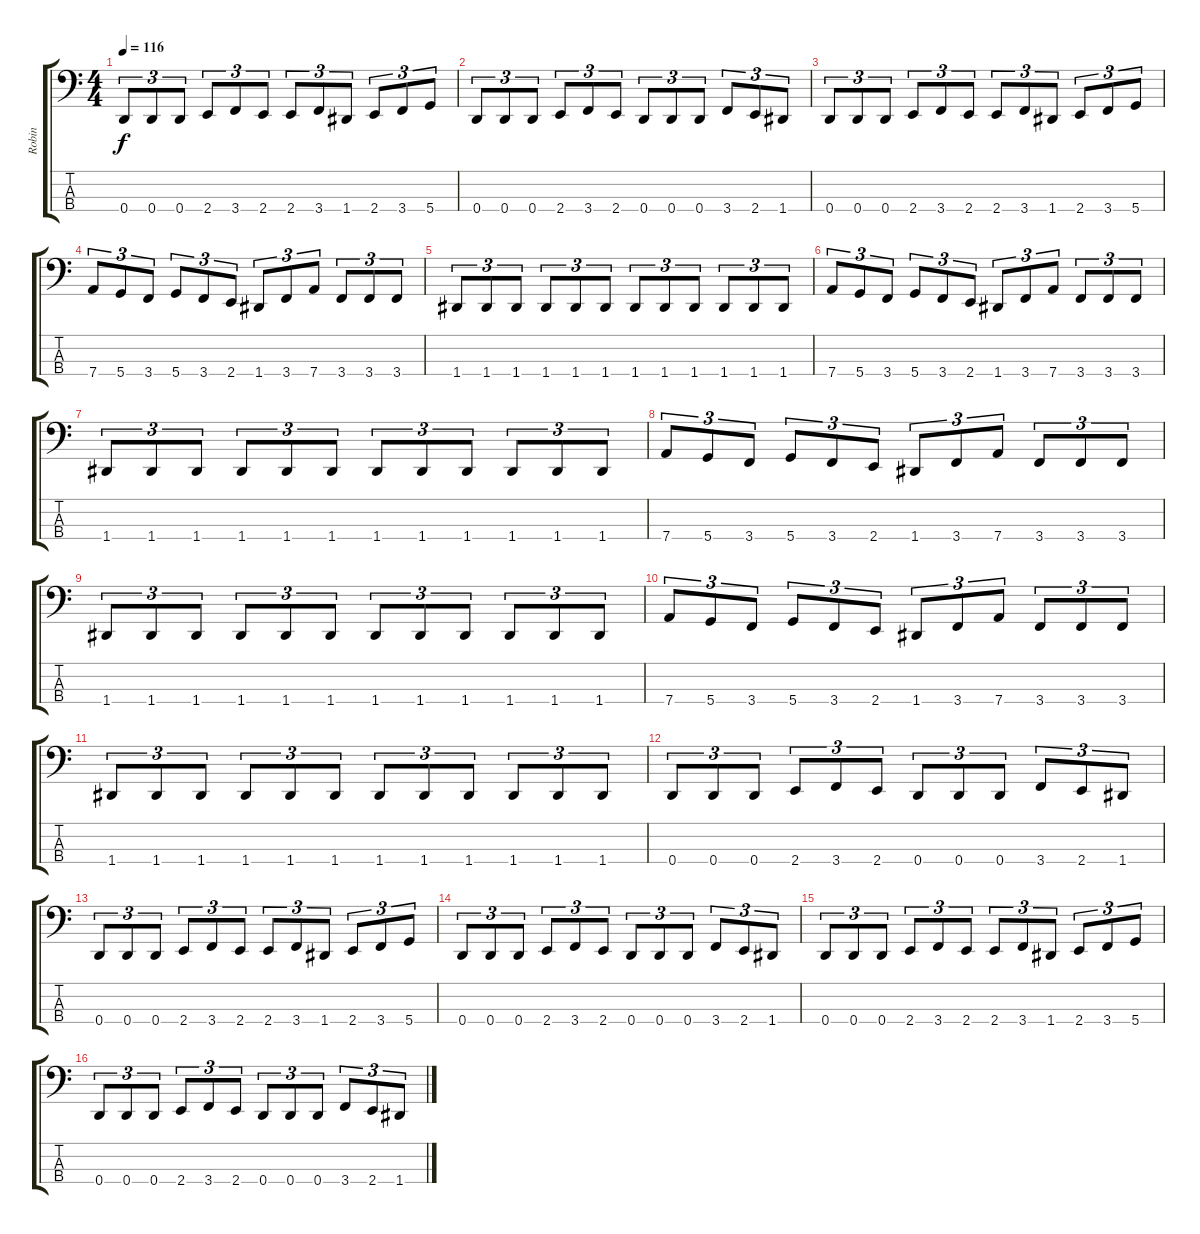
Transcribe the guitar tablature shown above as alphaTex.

\track ("Robin" "Robin") {instrument electricbasspick}
\staff {score tabs}
\tuning (F2 C2 G1 D1) {hide}
\ts (4 4)
\tempo 116
\clef f4
\ks c
0.4.8{tu (3 2) dy f} 0.4.8{tu (3 2)} 0.4.8{tu (3 2)} 2.4.8{tu (3 2)} 3.4.8{tu (3 2)} 2.4.8{tu (3 2)} 2.4.8{tu (3 2)} 3.4.8{tu (3 2)} 1.4.8{tu (3 2)} 2.4.8{tu (3 2)} 3.4.8{tu (3 2)} 5.4.8{tu (3 2)} |
0.4.8{tu (3 2)} 0.4.8{tu (3 2)} 0.4.8{tu (3 2)} 2.4.8{tu (3 2)} 3.4.8{tu (3 2)} 2.4.8{tu (3 2)} 0.4.8{tu (3 2)} 0.4.8{tu (3 2)} 0.4.8{tu (3 2)} 3.4.8{tu (3 2)} 2.4.8{tu (3 2)} 1.4.8{tu (3 2)} |
0.4.8{tu (3 2)} 0.4.8{tu (3 2)} 0.4.8{tu (3 2)} 2.4.8{tu (3 2)} 3.4.8{tu (3 2)} 2.4.8{tu (3 2)} 2.4.8{tu (3 2)} 3.4.8{tu (3 2)} 1.4.8{tu (3 2)} 2.4.8{tu (3 2)} 3.4.8{tu (3 2)} 5.4.8{tu (3 2)} |
7.4.8{tu (3 2)} 5.4.8{tu (3 2)} 3.4.8{tu (3 2)} 5.4.8{tu (3 2)} 3.4.8{tu (3 2)} 2.4.8{tu (3 2)} 1.4.8{tu (3 2)} 3.4.8{tu (3 2)} 7.4.8{tu (3 2)} 3.4.8{tu (3 2)} 3.4.8{tu (3 2)} 3.4.8{tu (3 2)} |
1.4.8{tu (3 2)} 1.4.8{tu (3 2)} 1.4.8{tu (3 2)} 1.4.8{tu (3 2)} 1.4.8{tu (3 2)} 1.4.8{tu (3 2)} 1.4.8{tu (3 2)} 1.4.8{tu (3 2)} 1.4.8{tu (3 2)} 1.4.8{tu (3 2)} 1.4.8{tu (3 2)} 1.4.8{tu (3 2)} |
7.4.8{tu (3 2)} 5.4.8{tu (3 2)} 3.4.8{tu (3 2)} 5.4.8{tu (3 2)} 3.4.8{tu (3 2)} 2.4.8{tu (3 2)} 1.4.8{tu (3 2)} 3.4.8{tu (3 2)} 7.4.8{tu (3 2)} 3.4.8{tu (3 2)} 3.4.8{tu (3 2)} 3.4.8{tu (3 2)} |
1.4.8{tu (3 2)} 1.4.8{tu (3 2)} 1.4.8{tu (3 2)} 1.4.8{tu (3 2)} 1.4.8{tu (3 2)} 1.4.8{tu (3 2)} 1.4.8{tu (3 2)} 1.4.8{tu (3 2)} 1.4.8{tu (3 2)} 1.4.8{tu (3 2)} 1.4.8{tu (3 2)} 1.4.8{tu (3 2)} |
7.4.8{tu (3 2)} 5.4.8{tu (3 2)} 3.4.8{tu (3 2)} 5.4.8{tu (3 2)} 3.4.8{tu (3 2)} 2.4.8{tu (3 2)} 1.4.8{tu (3 2)} 3.4.8{tu (3 2)} 7.4.8{tu (3 2)} 3.4.8{tu (3 2)} 3.4.8{tu (3 2)} 3.4.8{tu (3 2)} |
1.4.8{tu (3 2)} 1.4.8{tu (3 2)} 1.4.8{tu (3 2)} 1.4.8{tu (3 2)} 1.4.8{tu (3 2)} 1.4.8{tu (3 2)} 1.4.8{tu (3 2)} 1.4.8{tu (3 2)} 1.4.8{tu (3 2)} 1.4.8{tu (3 2)} 1.4.8{tu (3 2)} 1.4.8{tu (3 2)} |
7.4.8{tu (3 2)} 5.4.8{tu (3 2)} 3.4.8{tu (3 2)} 5.4.8{tu (3 2)} 3.4.8{tu (3 2)} 2.4.8{tu (3 2)} 1.4.8{tu (3 2)} 3.4.8{tu (3 2)} 7.4.8{tu (3 2)} 3.4.8{tu (3 2)} 3.4.8{tu (3 2)} 3.4.8{tu (3 2)} |
1.4.8{tu (3 2)} 1.4.8{tu (3 2)} 1.4.8{tu (3 2)} 1.4.8{tu (3 2)} 1.4.8{tu (3 2)} 1.4.8{tu (3 2)} 1.4.8{tu (3 2)} 1.4.8{tu (3 2)} 1.4.8{tu (3 2)} 1.4.8{tu (3 2)} 1.4.8{tu (3 2)} 1.4.8{tu (3 2)} |
0.4.8{tu (3 2)} 0.4.8{tu (3 2)} 0.4.8{tu (3 2)} 2.4.8{tu (3 2)} 3.4.8{tu (3 2)} 2.4.8{tu (3 2)} 0.4.8{tu (3 2)} 0.4.8{tu (3 2)} 0.4.8{tu (3 2)} 3.4.8{tu (3 2)} 2.4.8{tu (3 2)} 1.4.8{tu (3 2)} |
0.4.8{tu (3 2)} 0.4.8{tu (3 2)} 0.4.8{tu (3 2)} 2.4.8{tu (3 2)} 3.4.8{tu (3 2)} 2.4.8{tu (3 2)} 2.4.8{tu (3 2)} 3.4.8{tu (3 2)} 1.4.8{tu (3 2)} 2.4.8{tu (3 2)} 3.4.8{tu (3 2)} 5.4.8{tu (3 2)} |
0.4.8{tu (3 2)} 0.4.8{tu (3 2)} 0.4.8{tu (3 2)} 2.4.8{tu (3 2)} 3.4.8{tu (3 2)} 2.4.8{tu (3 2)} 0.4.8{tu (3 2)} 0.4.8{tu (3 2)} 0.4.8{tu (3 2)} 3.4.8{tu (3 2)} 2.4.8{tu (3 2)} 1.4.8{tu (3 2)} |
0.4.8{tu (3 2)} 0.4.8{tu (3 2)} 0.4.8{tu (3 2)} 2.4.8{tu (3 2)} 3.4.8{tu (3 2)} 2.4.8{tu (3 2)} 2.4.8{tu (3 2)} 3.4.8{tu (3 2)} 1.4.8{tu (3 2)} 2.4.8{tu (3 2)} 3.4.8{tu (3 2)} 5.4.8{tu (3 2)} |
0.4.8{tu (3 2)} 0.4.8{tu (3 2)} 0.4.8{tu (3 2)} 2.4.8{tu (3 2)} 3.4.8{tu (3 2)} 2.4.8{tu (3 2)} 0.4.8{tu (3 2)} 0.4.8{tu (3 2)} 0.4.8{tu (3 2)} 3.4.8{tu (3 2)} 2.4.8{tu (3 2)} 1.4.8{tu (3 2)}
